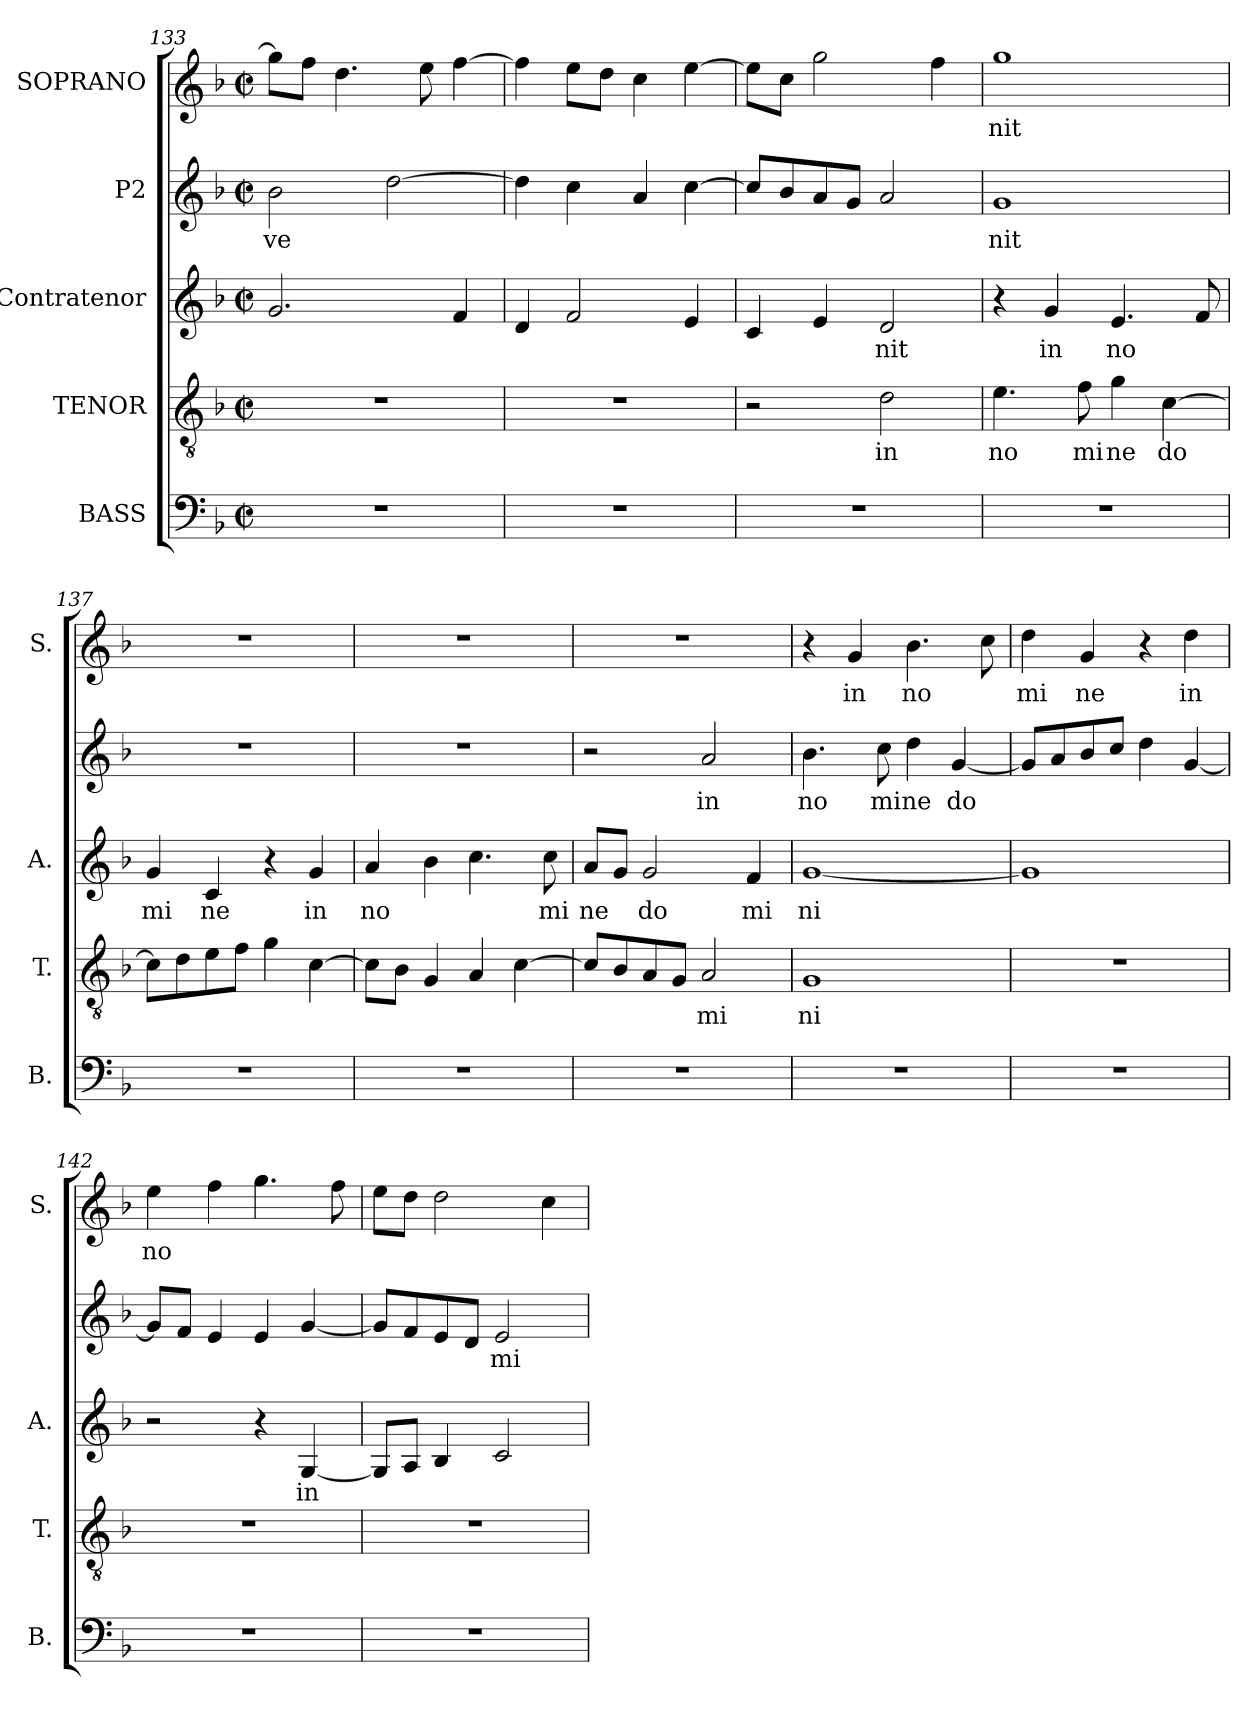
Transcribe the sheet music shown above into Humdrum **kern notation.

**kern	**kern	**text	**kern	**text	**kern	**text	**kern	**text
*part5	*part4	*part4	*part3	*part3	*part2	*part2	*part1	*part1
*staff5	*staff4	*staff4	*staff3	*staff3	*staff2	*staff2	*staff1	*staff1
*I"BASS	*I"TENOR	*	*I"Contratenor	*	*I"P2	*	*I"SOPRANO	*
*I'B.	*I'T.	*	*I'A.	*	*	*	*I'S.	*
*clefF4	*clefGv2	*	*clefG2	*	*clefG2	*	*clefG2	*
*	*ITrd7c12	*	*	*	*	*	*	*
*k[b-]	*k[b-]	*	*k[b-]	*	*k[b-]	*	*k[b-]	*
*F:	*F:	*	*F:	*	*F:	*	*F:	*
*M2/2	*M2/2	*	*M2/2	*	*M2/2	*	*M2/2	*
*met(c|)	*met(c|)	*	*met(c|)	*	*met(c|)	*	*met(c|)	*
=133	=133	=133	=133	=133	=133	=133	=133	=133
!	!	!	!	!	!	!LO:LY:b:color=#000000	!	!
1r	1r	.	2.gi/	.	2b-i\	ve	8ggi\L]	.
.	.	.	.	.	.	.	8ffi\J	.
.	.	.	.	.	.	.	4.ddi\	.
.	.	.	.	.	[2ddi\	.	.	.
.	.	.	.	.	.	.	8eei\	.
.	.	.	4fi/	.	.	.	[4ffi\	.
!!LO:LB:g=z
=134	=134	=134	=134	=134	=134	=134	=134	=134
1r	1r	.	4di/	.	4ddi\]	.	4ffi\]	.
.	.	.	2fi/	.	4cci\	.	8eei\L	.
.	.	.	.	.	.	.	8ddi\J	.
.	.	.	.	.	4ai/	.	4cci\	.
.	.	.	4ei/	.	[4cci\	.	[4eei\	.
=135	=135	=135	=135	=135	=135	=135	=135	=135
1r	2r	.	4ci/	.	8cci/L]	.	8eei\L]	.
.	.	.	.	.	8b-i/	.	8cci\J	.
.	.	.	4ei/	.	8ai/	.	2ggi\	.
.	.	.	.	.	8gi/J	.	.	.
!	!	!LO:LY:b:color=#000000	!	!	!	!	!	!
!	!	!	!	!LO:LY:b:color=#000000	!	!	!	!
.	2Di\	in	2di/	nit	2ai/	.	.	.
.	.	.	.	.	.	.	4ffi\	.
=136	=136	=136	=136	=136	=136	=136	=136	=136
!	!	!LO:LY:b:color=#000000	!	!	!	!	!	!
!	!	!	!	!	!	!LO:LY:b:color=#000000	!	!
!	!	!	!	!	!	!	!	!LO:LY:b:color=#000000
1r	4.Ei\	no	4r	.	1gi	nit	1ggi	nit
!	!	!	!	!LO:LY:b:color=#000000	!	!	!	!
.	.	.	4gi/	in	.	.	.	.
!	!	!LO:LY:b:color=#000000	!	!	!	!	!	!
.	8Fi\	mi	.	.	.	.	.	.
!	!	!LO:LY:b:color=#000000	!	!	!	!	!	!
!	!	!	!	!LO:LY:b:color=#000000	!	!	!	!
.	4Gi\	ne	4.ei/	no	.	.	.	.
!	!	!LO:LY:b:color=#000000	!	!	!	!	!	!
.	[4Ci\	do	.	.	.	.	.	.
.	.	.	8fi/	.	.	.	.	.
=137	=137	=137	=137	=137	=137	=137	=137	=137
!	!	!	!	!LO:LY:b:color=#000000	!	!	!	!
1r	8Ci\L]	.	4gi/	mi	1r	.	1r	.
.	8Di\	.	.	.	.	.	.	.
!	!	!	!	!LO:LY:b:color=#000000	!	!	!	!
.	8Ei\	.	4ci/	ne	.	.	.	.
.	8Fi\J	.	.	.	.	.	.	.
.	4Gi\	.	4r	.	.	.	.	.
!	!	!	!	!LO:LY:b:color=#000000	!	!	!	!
.	[4Ci\	.	4gi/	in	.	.	.	.
=138	=138	=138	=138	=138	=138	=138	=138	=138
!	!	!	!	!LO:LY:b:color=#000000	!	!	!	!
1r	8Ci\L]	.	4ai/	no	1r	.	1r	.
.	8BB-i\J	.	.	.	.	.	.	.
.	4GGi/	.	4b-i\	.	.	.	.	.
.	4AAi/	.	4.cci\	.	.	.	.	.
.	[4Ci\	.	.	.	.	.	.	.
!	!	!	!	!LO:LY:b:color=#000000	!	!	!	!
.	.	.	8cci\	mi	.	.	.	.
!!LO:PB:g=z
=139	=139	=139	=139	=139	=139	=139	=139	=139
!	!	!	!	!LO:LY:b:color=#000000	!	!	!	!
1r	8Ci/L]	.	8ai/L	ne	2r	.	1r	.
.	8BB-i/	.	8gi/J	.	.	.	.	.
!	!	!	!	!LO:LY:b:color=#000000	!	!	!	!
.	8AAi/	.	2gi/	do	.	.	.	.
.	8GGi/J	.	.	.	.	.	.	.
!	!	!LO:LY:b:color=#000000	!	!	!	!	!	!
!	!	!	!	!	!	!LO:LY:b:color=#000000	!	!
.	2AAi/	mi	.	.	2ai/	in	.	.
!	!	!	!	!LO:LY:b:color=#000000	!	!	!	!
.	.	.	4fi/	mi	.	.	.	.
=140	=140	=140	=140	=140	=140	=140	=140	=140
!	!	!LO:LY:b:color=#000000	!	!	!	!	!	!
!	!	!	!	!LO:LY:b:color=#000000	!	!	!	!
!	!	!	!	!	!	!LO:LY:b:color=#000000	!	!
1r	1GGi	ni	[1gi	ni	4.b-i\	no	4r	.
!	!	!	!	!	!	!	!	!LO:LY:b:color=#000000
.	.	.	.	.	.	.	4gi/	in
!	!	!	!	!	!	!LO:LY:b:color=#000000	!	!
.	.	.	.	.	8cci\	mi	.	.
!	!	!	!	!	!	!LO:LY:b:color=#000000	!	!
!	!	!	!	!	!	!	!	!LO:LY:b:color=#000000
.	.	.	.	.	4ddi\	ne	4.b-i\	no
!	!	!	!	!	!	!LO:LY:b:color=#000000	!	!
.	.	.	.	.	[4gi/	do	.	.
.	.	.	.	.	.	.	8cci\	.
=141	=141	=141	=141	=141	=141	=141	=141	=141
!	!	!	!	!	!	!	!	!LO:LY:b:color=#000000
1r	1r	.	1gi]	.	8gi/L]	.	4ddi\	mi
.	.	.	.	.	8ai/	.	.	.
!	!	!	!	!	!	!	!	!LO:LY:b:color=#000000
.	.	.	.	.	8b-i/	.	4gi/	ne
.	.	.	.	.	8cci/J	.	.	.
.	.	.	.	.	4ddi\	.	4r	.
!	!	!	!	!	!	!	!	!LO:LY:b:color=#000000
.	.	.	.	.	[4gi/	.	4ddi\	in
=142	=142	=142	=142	=142	=142	=142	=142	=142
!	!	!	!	!	!	!	!	!LO:LY:b:color=#000000
1r	1r	.	2r	.	8gi/L]	.	4eei\	no
.	.	.	.	.	8fi/J	.	.	.
.	.	.	.	.	4ei/	.	4ffi\	.
.	.	.	4r	.	4ei/	.	4.ggi\	.
!	!	!	!	!LO:LY:b:color=#000000	!	!	!	!
.	.	.	[4Gi/	in	[4gi/	.	.	.
.	.	.	.	.	.	.	8ffi\	.
=143	=143	=143	=143	=143	=143	=143	=143	=143
1r	1r	.	8Gi/L]	.	8gi/L]	.	8eei\L	.
.	.	.	8Ai/J	.	8fi/	.	8ddi\J	.
.	.	.	4B-i/	.	8ei/	.	2ddi\	.
.	.	.	.	.	8di/J	.	.	.
!	!	!	!	!	!	!LO:LY:b:color=#000000	!	!
.	.	.	2ci/	.	2ei/	mi	.	.
.	.	.	.	.	.	.	4cci\	.
=	=	=	=	=	=	=	=	=
*-	*-	*-	*-	*-	*-	*-	*-	*-
